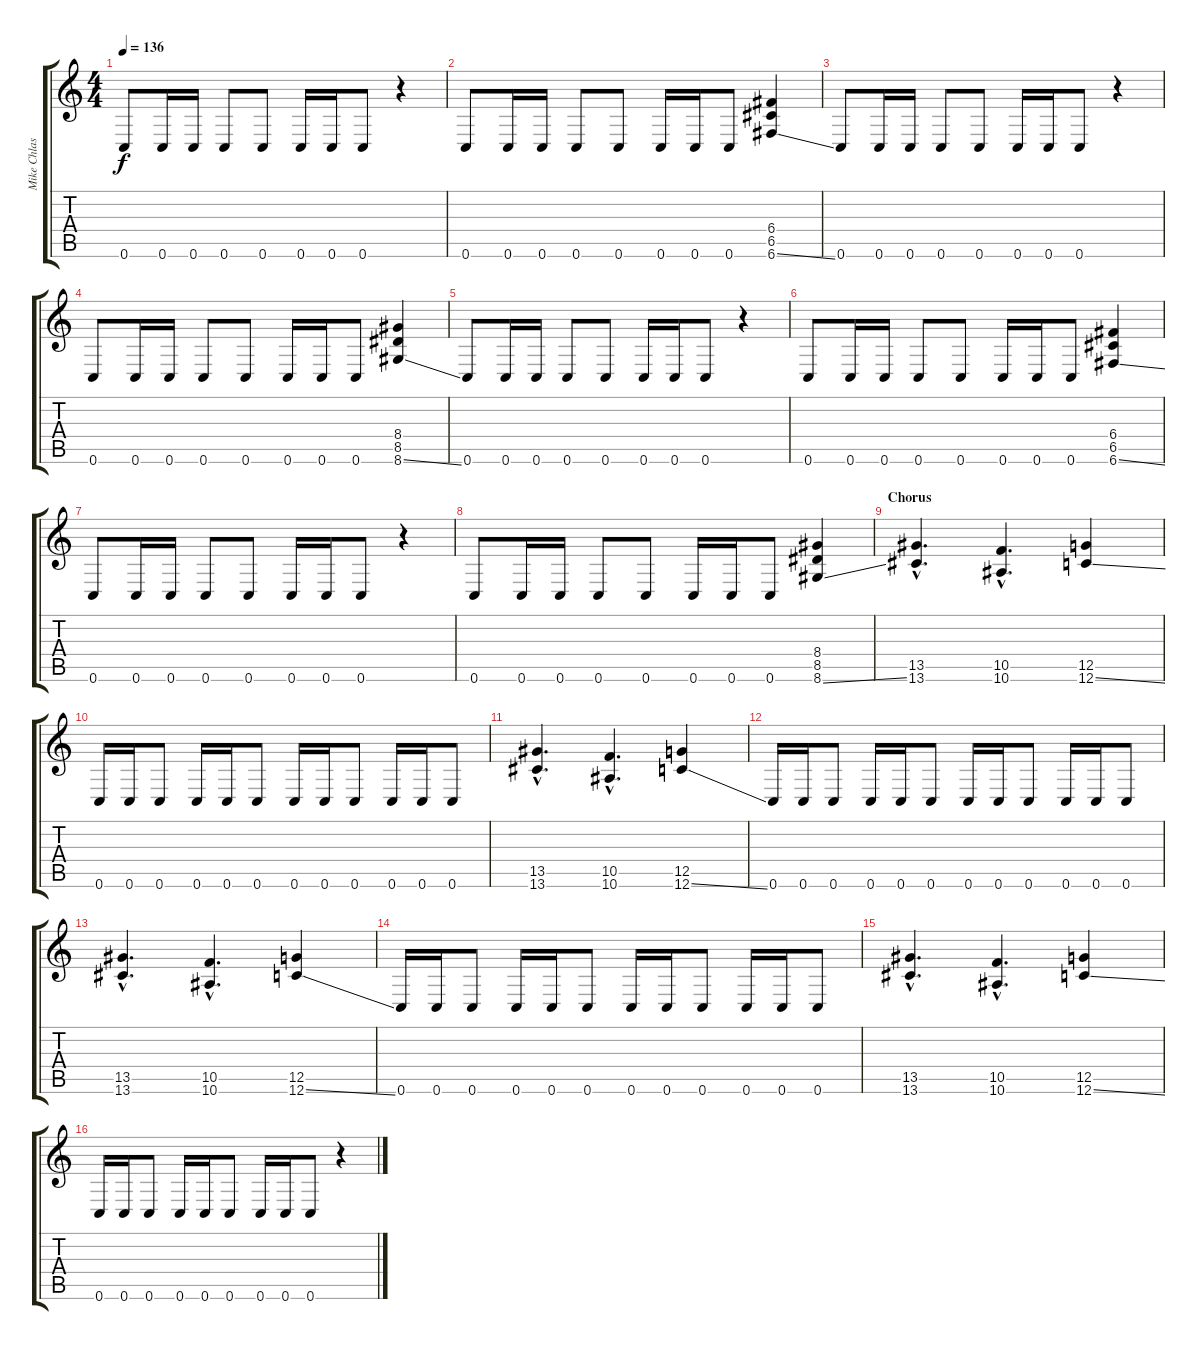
\track ("Mike Chlasciak" "Mike Chlas") {instrument distortionguitar}
\staff {score tabs}
\tuning (D4 A3 F3 C3 G2 C2) {hide}
\ts (4 4)
\tempo 136
\clef g2
\ks c
0.6.8{dy f} 0.6.16 0.6.16 0.6.8 0.6.8 0.6.16 0.6.16 0.6.8 r.4 |
0.6.8 0.6.16 0.6.16 0.6.8 0.6.8 0.6.16 0.6.16 0.6.8 (6.4 6.5 6.6{ss}).4 |
0.6.8 0.6.16 0.6.16 0.6.8 0.6.8 0.6.16 0.6.16 0.6.8 r.4 |
0.6.8 0.6.16 0.6.16 0.6.8 0.6.8 0.6.16 0.6.16 0.6.8 (8.4 8.5 8.6{ss}).4 |
0.6.8 0.6.16 0.6.16 0.6.8 0.6.8 0.6.16 0.6.16 0.6.8 r.4 |
0.6.8 0.6.16 0.6.16 0.6.8 0.6.8 0.6.16 0.6.16 0.6.8 (6.4 6.5 6.6{ss}).4 |
0.6.8 0.6.16 0.6.16 0.6.8 0.6.8 0.6.16 0.6.16 0.6.8 r.4 |
0.6.8 0.6.16 0.6.16 0.6.8 0.6.8 0.6.16 0.6.16 0.6.8 (8.4 8.5 8.6{ss}).4 |
\section ("" "Chorus")
(13.5{hac} 13.6{hac}).4{d} (10.5{hac} 10.6{hac}).4{d} (12.5 12.6{ss}).4 |
0.6.16 0.6.16 0.6.8 0.6.16 0.6.16 0.6.8 0.6.16 0.6.16 0.6.8 0.6.16 0.6.16 0.6.8 |
(13.5{hac} 13.6{hac}).4{d} (10.5{hac} 10.6{hac}).4{d} (12.5 12.6{ss}).4 |
0.6.16 0.6.16 0.6.8 0.6.16 0.6.16 0.6.8 0.6.16 0.6.16 0.6.8 0.6.16 0.6.16 0.6.8 |
(13.5{hac} 13.6{hac}).4{d} (10.5{hac} 10.6{hac}).4{d} (12.5 12.6{ss}).4 |
0.6.16 0.6.16 0.6.8 0.6.16 0.6.16 0.6.8 0.6.16 0.6.16 0.6.8 0.6.16 0.6.16 0.6.8 |
(13.5{hac} 13.6{hac}).4{d} (10.5{hac} 10.6{hac}).4{d} (12.5 12.6{ss}).4 |
0.6.16 0.6.16 0.6.8 0.6.16 0.6.16 0.6.8 0.6.16 0.6.16 0.6.8 r.4
